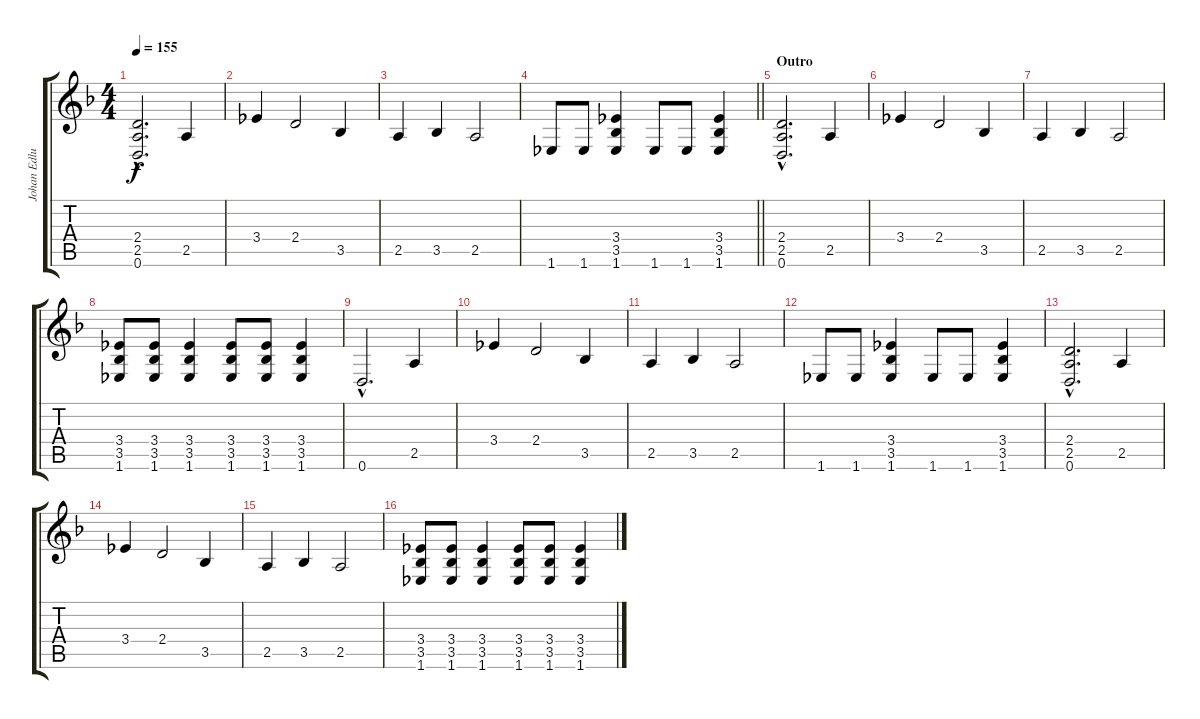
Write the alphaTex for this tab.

\track ("Johan Edlund" "Johan Edlu") {instrument distortionguitar}
\staff {score tabs}
\tuning (D4 A3 F3 C3 G2 D2) {hide}
\ts (4 4)
\tempo 155
\clef g2
\ks dminor
(2.4{hac} 2.5{hac} 0.6{hac}).2{d dy f} 2.5.4 |
3.4.4 2.4.2 3.5.4 |
2.5.4 3.5.4 2.5.2 |
\barLineRight lightlight
1.6.8 1.6.8 (3.4 3.5 1.6).4 1.6.8 1.6.8 (3.4 3.5 1.6).4 |
\section ("" "Outro")
(2.4{hac} 2.5{hac} 0.6{hac}).2{d} 2.5.4 |
3.4.4 2.4.2 3.5.4 |
2.5.4 3.5.4 2.5.2 |
(3.4 3.5 1.6).8 (3.4 3.5 1.6).8 (3.4 3.5 1.6).4 (3.4 3.5 1.6).8 (3.4 3.5 1.6).8 (3.4 3.5 1.6).4 |
0.6{hac}.2{d} 2.5.4 |
3.4.4 2.4.2 3.5.4 |
2.5.4 3.5.4 2.5.2 |
1.6.8 1.6.8 (3.4 3.5 1.6).4 1.6.8 1.6.8 (3.4 3.5 1.6).4 |
(2.4{hac} 2.5{hac} 0.6{hac}).2{d} 2.5.4 |
3.4.4 2.4.2 3.5.4 |
2.5.4 3.5.4 2.5.2 |
(3.4 3.5 1.6).8 (3.4 3.5 1.6).8 (3.4 3.5 1.6).4 (3.4 3.5 1.6).8 (3.4 3.5 1.6).8 (3.4 3.5 1.6).4
